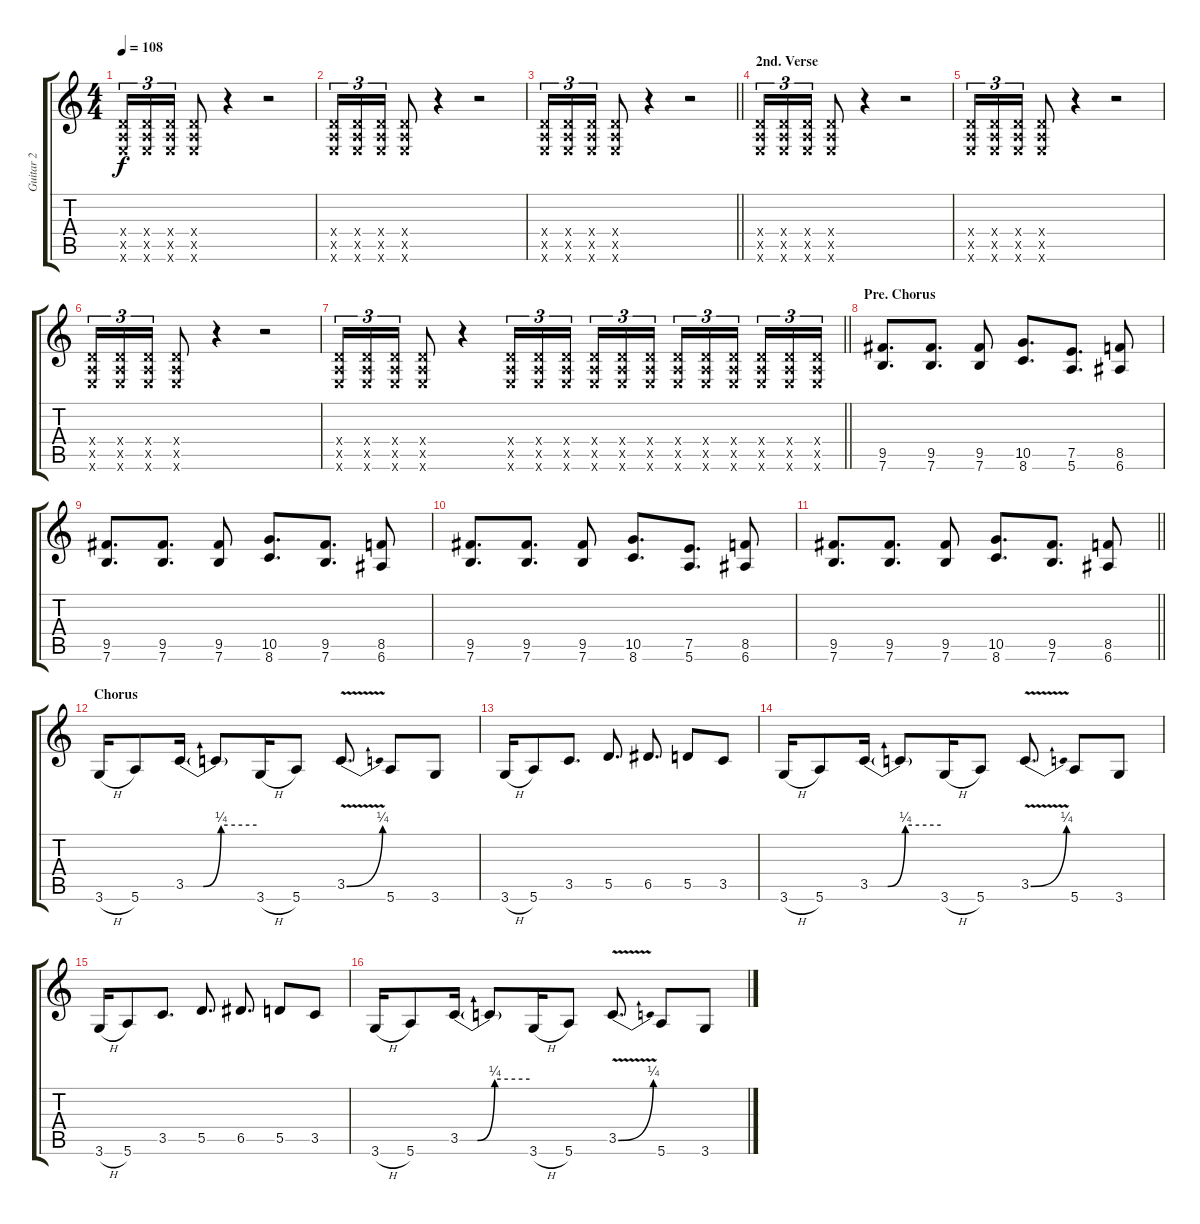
\track ("Guitar 2" "Guitar 2") {instrument overdrivenguitar}
\staff {score tabs}
\tuning (E4 B3 G3 D3 A2 E2) {hide}
\ts (4 4)
\tempo 108
\clef g2
\ks c
(0.4{x} 0.5{x} 0.6{x}).16{tu (3 2) dy f} (0.4{x} 0.5{x} 0.6{x}).16{tu (3 2)} (0.4{x} 0.5{x} 0.6{x}).16{tu (3 2)} (0.4{x} 0.5{x} 0.6{x}).8 r.4 r.2 |
(0.4{x} 0.5{x} 0.6{x}).16{tu (3 2)} (0.4{x} 0.5{x} 0.6{x}).16{tu (3 2)} (0.4{x} 0.5{x} 0.6{x}).16{tu (3 2)} (0.4{x} 0.5{x} 0.6{x}).8 r.4 r.2 |
\barLineRight lightlight
(0.4{x} 0.5{x} 0.6{x}).16{tu (3 2)} (0.4{x} 0.5{x} 0.6{x}).16{tu (3 2)} (0.4{x} 0.5{x} 0.6{x}).16{tu (3 2)} (0.4{x} 0.5{x} 0.6{x}).8 r.4 r.2 |
\section ("" "2nd. Verse")
(0.4{x} 0.5{x} 0.6{x}).16{tu (3 2)} (0.4{x} 0.5{x} 0.6{x}).16{tu (3 2)} (0.4{x} 0.5{x} 0.6{x}).16{tu (3 2)} (0.4{x} 0.5{x} 0.6{x}).8 r.4 r.2 |
(0.4{x} 0.5{x} 0.6{x}).16{tu (3 2)} (0.4{x} 0.5{x} 0.6{x}).16{tu (3 2)} (0.4{x} 0.5{x} 0.6{x}).16{tu (3 2)} (0.4{x} 0.5{x} 0.6{x}).8 r.4 r.2 |
(0.4{x} 0.5{x} 0.6{x}).16{tu (3 2)} (0.4{x} 0.5{x} 0.6{x}).16{tu (3 2)} (0.4{x} 0.5{x} 0.6{x}).16{tu (3 2)} (0.4{x} 0.5{x} 0.6{x}).8 r.4 r.2 |
\barLineRight lightlight
(0.4{x} 0.5{x} 0.6{x}).16{tu (3 2)} (0.4{x} 0.5{x} 0.6{x}).16{tu (3 2)} (0.4{x} 0.5{x} 0.6{x}).16{tu (3 2)} (0.4{x} 0.5{x} 0.6{x}).8 r.4 (0.4{x} 0.5{x} 0.6{x}).16{tu (3 2)} (0.4{x} 0.5{x} 0.6{x}).16{tu (3 2)} (0.4{x} 0.5{x} 0.6{x}).16{tu (3 2) beam splitsecondary} (0.4{x} 0.5{x} 0.6{x}).16{tu (3 2)} (0.4{x} 0.5{x} 0.6{x}).16{tu (3 2)} (0.4{x} 0.5{x} 0.6{x}).16{tu (3 2)} (0.4{x} 0.5{x} 0.6{x}).16{tu (3 2)} (0.4{x} 0.5{x} 0.6{x}).16{tu (3 2)} (0.4{x} 0.5{x} 0.6{x}).16{tu (3 2) beam splitsecondary} (0.4{x} 0.5{x} 0.6{x}).16{tu (3 2)} (0.4{x} 0.5{x} 0.6{x}).16{tu (3 2)} (0.4{x} 0.5{x} 0.6{x}).16{tu (3 2)} |
\section ("" "Pre. Chorus")
(9.5 7.6).8{d} (9.5 7.6).8{d} (9.5 7.6).8 (10.5 8.6).8{d} (7.5 5.6).8{d} (8.5 6.6).8 |
(9.5 7.6).8{d} (9.5 7.6).8{d} (9.5 7.6).8 (10.5 8.6).8{d} (9.5 7.6).8{d} (8.5 6.6).8 |
(9.5 7.6).8{d} (9.5 7.6).8{d} (9.5 7.6).8 (10.5 8.6).8{d} (7.5 5.6).8{d} (8.5 6.6).8 |
\barLineRight lightlight
(9.5 7.6).8{d} (9.5 7.6).8{d} (9.5 7.6).8 (10.5 8.6).8{d} (9.5 7.6).8{d} (8.5 6.6).8 |
\section ("" "Chorus")
3.6{h}.16 5.6.8 3.5{be (custom 0 0 15 0 30 1 60 1)}.16 3.5{t}.8 3.6{h}.16 5.6.8 3.5{be (bend 0 0 60 1) v}.8{d} 5.6.8 3.6.8 |
3.6{h}.16 5.6.8 3.5.8{d} 5.5.8{d} 6.5.8{d} 5.5.8 3.5.8 |
3.6{h}.16 5.6.8 3.5{be (custom 0 0 15 0 30 1 60 1)}.16 3.5{t}.8 3.6{h}.16 5.6.8 3.5{be (bend 0 0 60 1) v}.8{d} 5.6.8 3.6.8 |
3.6{h}.16 5.6.8 3.5.8{d} 5.5.8{d} 6.5.8{d} 5.5.8 3.5.8 |
3.6{h}.16 5.6.8 3.5{be (custom 0 0 15 0 30 1 60 1)}.16 3.5{t}.8 3.6{h}.16 5.6.8 3.5{be (bend 0 0 60 1) v}.8{d} 5.6.8 3.6.8
